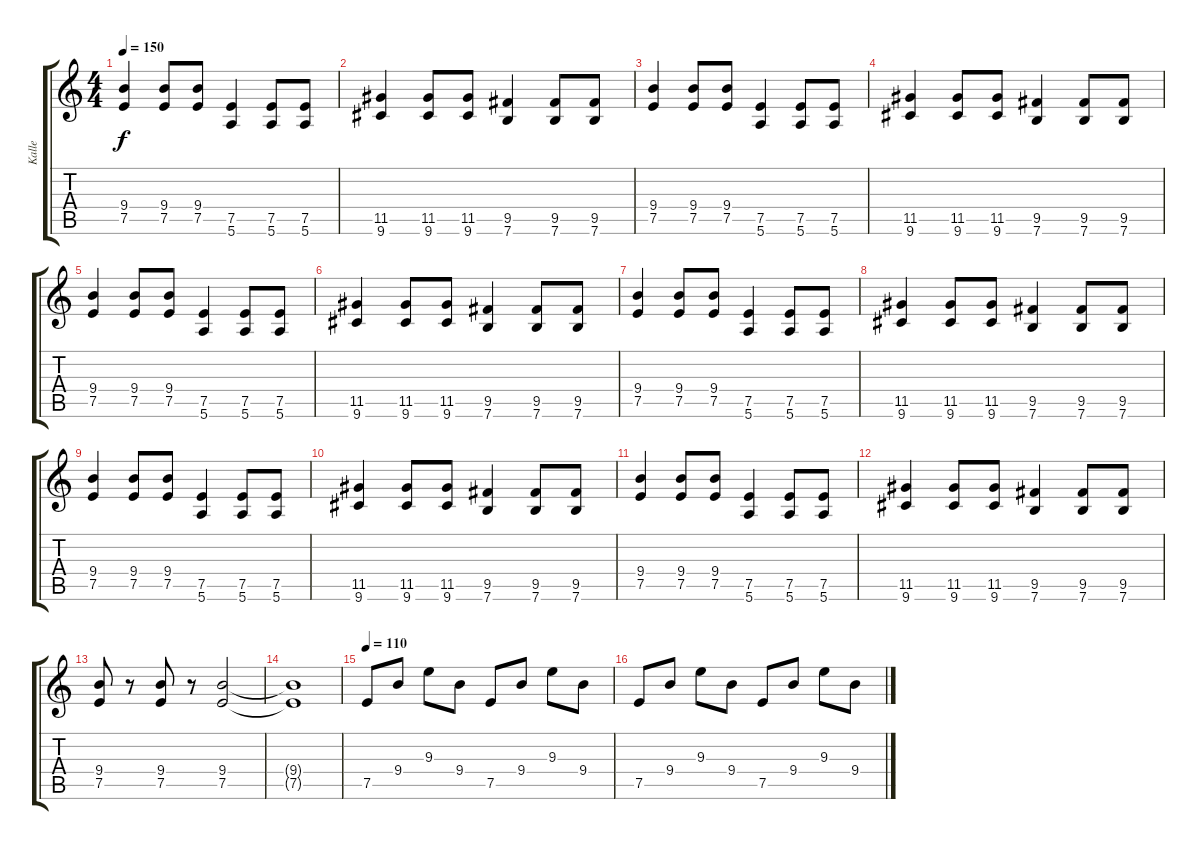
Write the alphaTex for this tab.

\track ("Kalle" "Kalle") {instrument distortionguitar}
\staff {score tabs}
\tuning (E4 B3 G3 D3 A2 E2) {hide}
\ts (4 4)
\tempo 150
\clef g2
\ks c
(9.4 7.5).4{dy f} (9.4 7.5).8 (9.4 7.5).8 (7.5 5.6).4 (7.5 5.6).8 (7.5 5.6).8 |
(11.5 9.6).4 (11.5 9.6).8 (11.5 9.6).8 (9.5 7.6).4 (9.5 7.6).8 (9.5 7.6).8 |
(9.4 7.5).4 (9.4 7.5).8 (9.4 7.5).8 (7.5 5.6).4 (7.5 5.6).8 (7.5 5.6).8 |
(11.5 9.6).4 (11.5 9.6).8 (11.5 9.6).8 (9.5 7.6).4 (9.5 7.6).8 (9.5 7.6).8 |
(9.4 7.5).4 (9.4 7.5).8 (9.4 7.5).8 (7.5 5.6).4 (7.5 5.6).8 (7.5 5.6).8 |
(11.5 9.6).4 (11.5 9.6).8 (11.5 9.6).8 (9.5 7.6).4 (9.5 7.6).8 (9.5 7.6).8 |
(9.4 7.5).4 (9.4 7.5).8 (9.4 7.5).8 (7.5 5.6).4 (7.5 5.6).8 (7.5 5.6).8 |
(11.5 9.6).4 (11.5 9.6).8 (11.5 9.6).8 (9.5 7.6).4 (9.5 7.6).8 (9.5 7.6).8 |
(9.4 7.5).4 (9.4 7.5).8 (9.4 7.5).8 (7.5 5.6).4 (7.5 5.6).8 (7.5 5.6).8 |
(11.5 9.6).4 (11.5 9.6).8 (11.5 9.6).8 (9.5 7.6).4 (9.5 7.6).8 (9.5 7.6).8 |
(9.4 7.5).4 (9.4 7.5).8 (9.4 7.5).8 (7.5 5.6).4 (7.5 5.6).8 (7.5 5.6).8 |
(11.5 9.6).4 (11.5 9.6).8 (11.5 9.6).8 (9.5 7.6).4 (9.5 7.6).8 (9.5 7.6).8 |
(9.4 7.5).8 r.8 (9.4 7.5).8 r.8 (9.4 7.5).2 |
(9.4{t} 7.5{t}).1 |
\tempo 110
7.5.8{instrument electricguitarclean} 9.4.8 9.3.8 9.4.8 7.5.8 9.4.8 9.3.8 9.4.8 |
7.5.8 9.4.8 9.3.8 9.4.8 7.5.8 9.4.8 9.3.8 9.4.8
